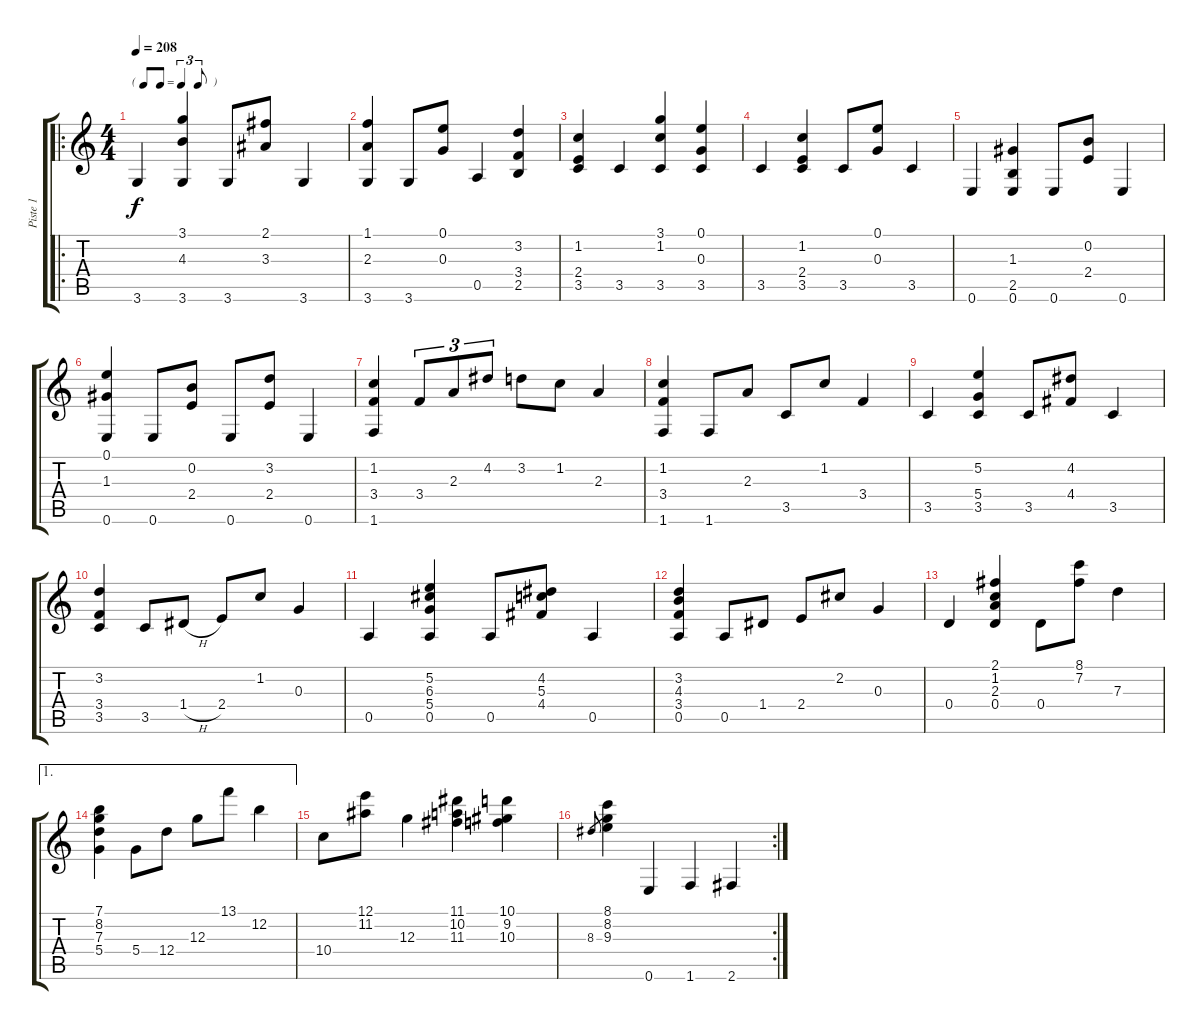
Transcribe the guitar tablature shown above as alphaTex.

\track ("Piste 1" "Piste 1") {instrument acousticguitarnylon}
\staff {score tabs}
\tuning (E4 B3 G3 D3 A2 E2) {hide}
\ro
\ts (4 4)
\tf triplet8th
\tempo 208
\clef g2
\ks c
3.6.4{dy f instrument acousticguitarnylon} (3.1 4.3 3.6).4 3.6.8 (2.1 3.3).8 3.6.4 |
(1.1 2.3 3.6).4 3.6.8 (0.1 0.3).8 0.5.4 (3.2 3.4 2.5).4 |
(1.2 2.4 3.5).4 3.5.4 (3.1 1.2 3.5).4 (0.1 0.3 3.5).4 |
3.5.4 (1.2 2.4 3.5).4 3.5.8 (0.1 0.3).8 3.5.4 |
0.6.4 (1.3 2.5 0.6).4 0.6.8 (0.2 2.4).8 0.6.4 |
(0.1 1.3 0.6).4 0.6.8 (0.2 2.4).8 0.6.8 (3.2 2.4).8 0.6.4 |
(1.2 3.4 1.6).4 3.4.8{tu (3 2)} 2.3.8{tu (3 2)} 4.2.8{tu (3 2)} 3.2.8 1.2.8 2.3.4 |
(1.2 3.4 1.6).4 1.6.8 2.3.8 3.5.8 1.2.8 3.4.4 |
3.5.4 (5.2 5.4 3.5).4 3.5.8 (4.2 4.4).8 3.5.4 |
(3.2 3.4 3.5).4 3.5.8 1.4{h}.8 2.4.8 1.2.8 0.3.4 |
0.5.4 (5.2 6.3 5.4 0.5).4 0.5.8 (4.2 5.3 4.4).8 0.5.4 |
(3.2 4.3 3.4 0.5).4 0.5.8 1.4.8 2.4.8 2.2.8 0.3.4 |
0.4.4 (2.1 1.2 2.3 0.4).4 0.4.8 (8.1 7.2).8 7.3.4 |
\ae 1
(7.1 8.2 7.3 5.4).4 5.4.8 12.4.8 12.3.8 13.1.8 12.2.4 |
10.4.8 (12.1 11.2).8 12.3.4 (11.1 10.2 11.3).4 (10.1 9.2 10.3).4 |
\rc 2
8.3.8{gr} (8.1 8.2 9.3).4 0.6.4 1.6.4 2.6.4
